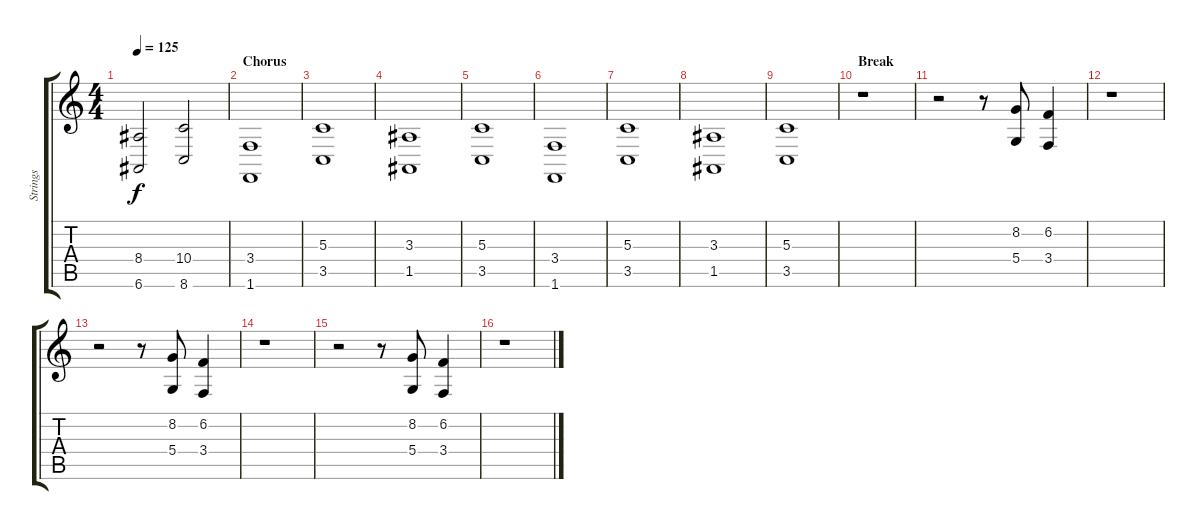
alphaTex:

\track ("Strings" "Strings") {instrument synthstrings1}
\staff {score tabs}
\tuning (E4 B3 G3 D3 A2 E2) {hide}
\ts (4 4)
\tempo 125
\clef g2
\ks c
(8.4 6.6).2{dy f} (10.4 8.6).2 |
\section ("" "Chorus")
(3.4 1.6).1 |
(5.3 3.5).1 |
(3.3 1.5).1 |
(5.3 3.5).1 |
(3.4 1.6).1 |
(5.3 3.5).1 |
(3.3 1.5).1 |
(5.3 3.5).1 |
\section ("" "Break")
r.1 |
r.2 r.8 (8.2 5.4).8 (6.2 3.4).4 |
r.1 |
r.2 r.8 (8.2 5.4).8 (6.2 3.4).4 |
r.1 |
r.2 r.8 (8.2 5.4).8 (6.2 3.4).4 |
r.1
